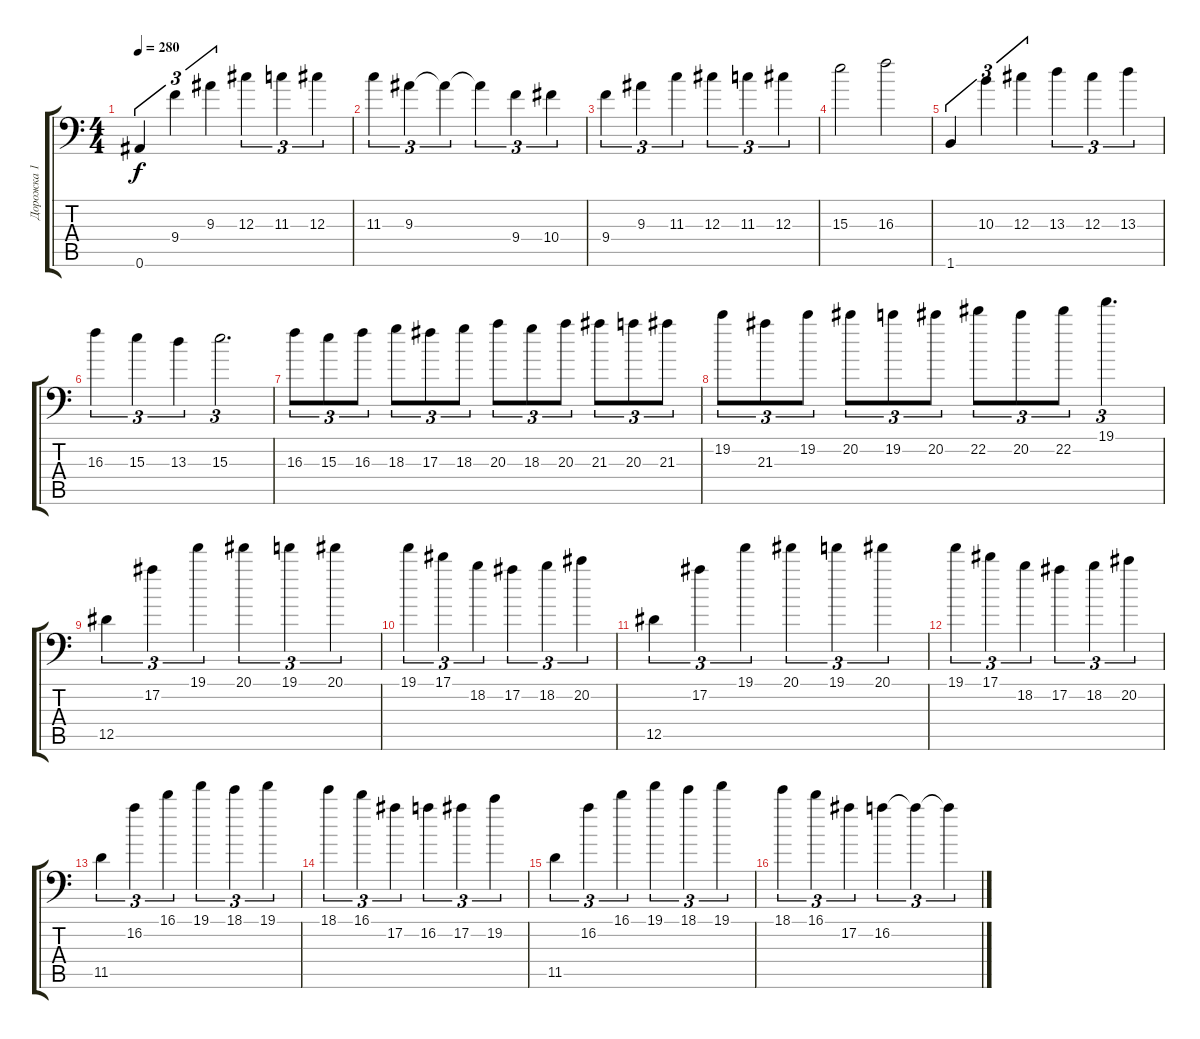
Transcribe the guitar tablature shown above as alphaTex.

\track ("Дорожка 1" "Дорожка 1") {instrument distortionguitar}
\staff {score tabs}
\tuning (Bb3 F3 Db3 Ab2 Eb2 Bb1) {hide}
\ts (4 4)
\tempo 280
\clef f4
\ks c
0.6.4{tu (3 2) dy f} 9.4.4{tu (3 2)} 9.3.4{tu (3 2)} 12.3.4{tu (3 2)} 11.3.4{tu (3 2)} 12.3.4{tu (3 2)} |
11.3.4{tu (3 2)} 9.3.4{tu (3 2)} 9.3{t}.4{tu (3 2)} 9.3{t}.4{tu (3 2)} 9.4.4{tu (3 2)} 10.4.4{tu (3 2)} |
9.4.4{tu (3 2)} 9.3.4{tu (3 2)} 11.3.4{tu (3 2)} 12.3.4{tu (3 2)} 11.3.4{tu (3 2)} 12.3.4{tu (3 2)} |
15.3.2 16.3.2 |
1.6.4{tu (3 2)} 10.3.4{tu (3 2)} 12.3.4{tu (3 2)} 13.3.4{tu (3 2)} 12.3.4{tu (3 2)} 13.3.4{tu (3 2)} |
16.3.4{tu (3 2)} 15.3.4{tu (3 2)} 13.3.4{tu (3 2)} 15.3.2{d tu (3 2)} |
16.3.8{tu (3 2)} 15.3.8{tu (3 2)} 16.3.8{tu (3 2)} 18.3.8{tu (3 2)} 17.3.8{tu (3 2)} 18.3.8{tu (3 2)} 20.3.8{tu (3 2)} 18.3.8{tu (3 2)} 20.3.8{tu (3 2)} 21.3.8{tu (3 2)} 20.3.8{tu (3 2)} 21.3.8{tu (3 2)} |
19.2.8{tu (3 2)} 21.3.8{tu (3 2)} 19.2.8{tu (3 2)} 20.2.8{tu (3 2)} 19.2.8{tu (3 2)} 20.2.8{tu (3 2)} 22.2.8{tu (3 2)} 20.2.8{tu (3 2)} 22.2.8{tu (3 2)} 19.1.4{d tu (3 2)} |
12.5.4{tu (3 2)} 17.2.4{tu (3 2)} 19.1.4{tu (3 2)} 20.1.4{tu (3 2)} 19.1.4{tu (3 2)} 20.1.4{tu (3 2)} |
19.1.4{tu (3 2)} 17.1.4{tu (3 2)} 18.2.4{tu (3 2)} 17.2.4{tu (3 2)} 18.2.4{tu (3 2)} 20.2.4{tu (3 2)} |
12.5.4{tu (3 2)} 17.2.4{tu (3 2)} 19.1.4{tu (3 2)} 20.1.4{tu (3 2)} 19.1.4{tu (3 2)} 20.1.4{tu (3 2)} |
19.1.4{tu (3 2)} 17.1.4{tu (3 2)} 18.2.4{tu (3 2)} 17.2.4{tu (3 2)} 18.2.4{tu (3 2)} 20.2.4{tu (3 2)} |
11.5.4{tu (3 2)} 16.2.4{tu (3 2)} 16.1.4{tu (3 2)} 19.1.4{tu (3 2)} 18.1.4{tu (3 2)} 19.1.4{tu (3 2)} |
18.1.4{tu (3 2)} 16.1.4{tu (3 2)} 17.2.4{tu (3 2)} 16.2.4{tu (3 2)} 17.2.4{tu (3 2)} 19.2.4{tu (3 2)} |
11.5.4{tu (3 2)} 16.2.4{tu (3 2)} 16.1.4{tu (3 2)} 19.1.4{tu (3 2)} 18.1.4{tu (3 2)} 19.1.4{tu (3 2)} |
18.1.4{tu (3 2)} 16.1.4{tu (3 2)} 17.2.4{tu (3 2)} 16.2.4{tu (3 2)} 16.2{t}.4{tu (3 2)} 16.2{t}.4{tu (3 2)}
